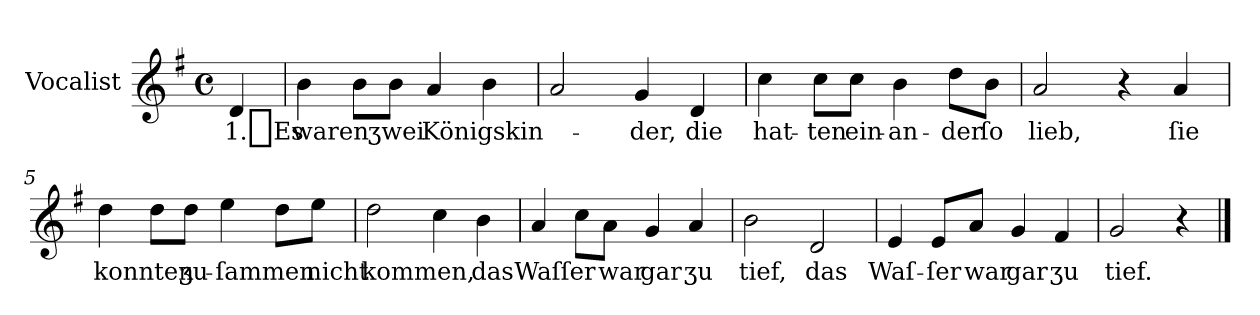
**kern	**text
*part1	*part1
*staff1	*staff1
*I"Vocalist	*
*k[f#]	*
*G:	*
*M4/4	*
*met(c)	*
=	=
4d	1._Es
=1	=1
4b	waren
8bL	.
8bJ	ʒwei
4a	Königskin-
4b	.
=2	=2
2a	.
4g	-der,
4d	die
=3	=3
4cc	hat-
8ccL	-ten
8ccJ	ein-
4b	-an-
8ddL	-der
8bJ	ſo
=4	=4
2a	lieb,
4r	.
4a	ſie
=5	=5
4dd	konnten
8ddL	.
8ddJ	ʒu-
4ee	-ſammen
8ddL	.
8eeJ	nicht
=6	=6
2dd	kommen,
4cc	.
4b	das
=7	=7
4a	Waſſer
8ccL	.
8aJ	war
4g	gar
4a	ʒu
=8	=8
2b	tief,
2d	das
=9	=9
4e	Waſ-
8eL	-ſer
8aJ	war
4g	gar
4f#	ʒu
=10	=10
2g	tief.
4r	.
==	==
*-	*-
